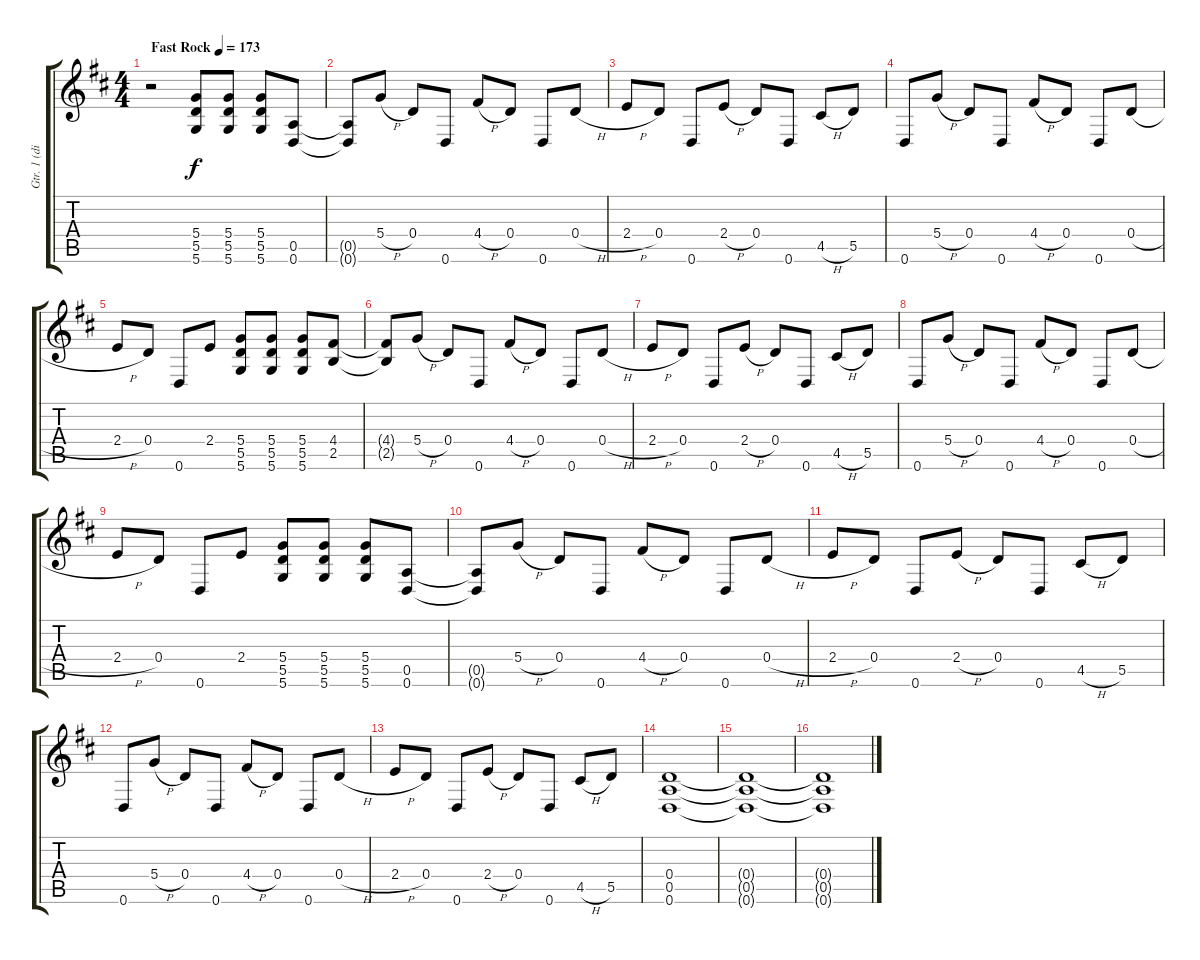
\track ("Gtr. 1 (dist.)" "Gtr. 1 (di") {instrument overdrivenguitar}
\staff {score tabs}
\tuning (E4 B3 G3 D3 A2 D2) {hide}
\ts (4 4)
\tempo (173 "Fast Rock")
\clef g2
\ks d
r.2{dy f instrument overdrivenguitar} (5.4 5.5 5.6).8 (5.4 5.5 5.6).8 (5.4 5.5 5.6).8 (0.5 0.6).8 |
(0.5{t} 0.6{t}).8 5.4{h}.8 0.4.8 0.6.8 4.4{h}.8 0.4.8 0.6.8 0.4{h}.8 |
2.4{h}.8 0.4.8 0.6.8 2.4{h}.8 0.4.8 0.6.8 4.5{h}.8 5.5.8 |
0.6.8 5.4{h}.8 0.4.8 0.6.8 4.4{h}.8 0.4.8 0.6.8 0.4{h}.8 |
2.4{h}.8 0.4.8 0.6.8 2.4.8 (5.4 5.5 5.6).8 (5.4 5.5 5.6).8 (5.4 5.5 5.6).8 (4.4 2.5).8 |
(4.4{t} 2.5{t}).8 5.4{h}.8 0.4.8 0.6.8 4.4{h}.8 0.4.8 0.6.8 0.4{h}.8 |
2.4{h}.8 0.4.8 0.6.8 2.4{h}.8 0.4.8 0.6.8 4.5{h}.8 5.5.8 |
0.6.8 5.4{h}.8 0.4.8 0.6.8 4.4{h}.8 0.4.8 0.6.8 0.4{h}.8 |
2.4{h}.8 0.4.8 0.6.8 2.4.8 (5.4 5.5 5.6).8 (5.4 5.5 5.6).8 (5.4 5.5 5.6).8 (0.5 0.6).8 |
(0.5{t} 0.6{t}).8 5.4{h}.8 0.4.8 0.6.8 4.4{h}.8 0.4.8 0.6.8 0.4{h}.8 |
2.4{h}.8 0.4.8 0.6.8 2.4{h}.8 0.4.8 0.6.8 4.5{h}.8 5.5.8 |
0.6.8 5.4{h}.8 0.4.8 0.6.8 4.4{h}.8 0.4.8 0.6.8 0.4{h}.8 |
2.4{h}.8 0.4.8 0.6.8 2.4{h}.8 0.4.8 0.6.8 4.5{h}.8 5.5.8 |
(0.4 0.5 0.6).1 |
(0.4{t} 0.5{t} 0.6{t}).1 |
(0.4{t} 0.5{t} 0.6{t}).1
